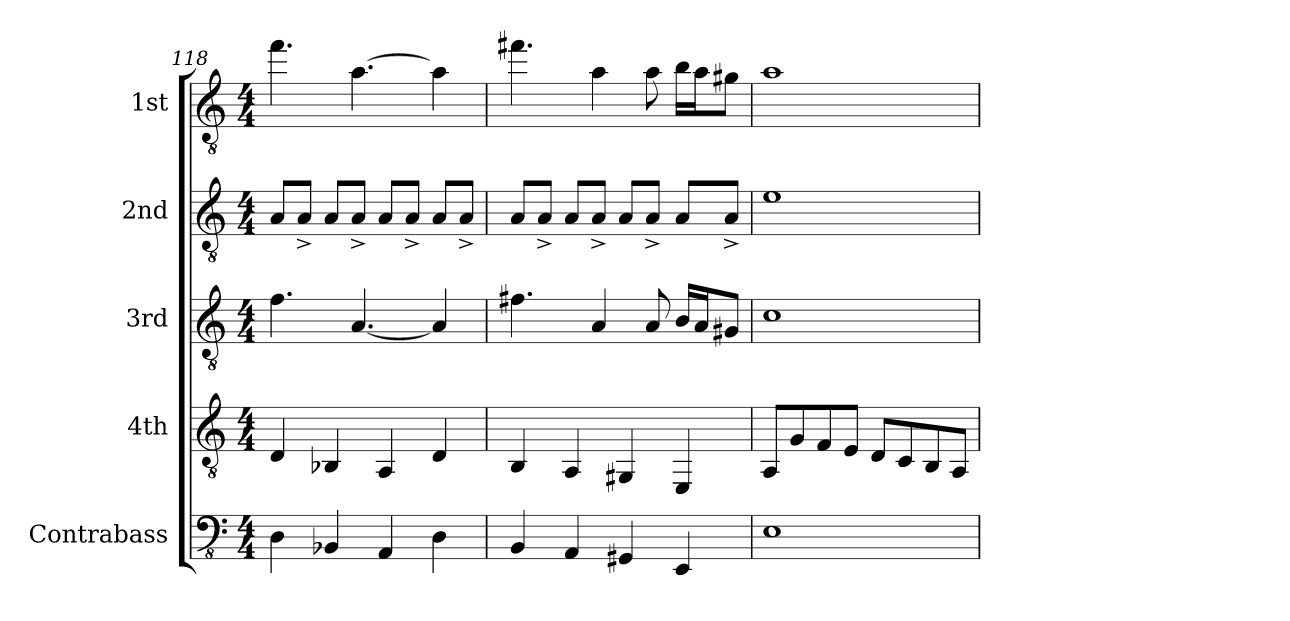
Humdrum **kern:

**kern	**kern	**kern	**kern	**kern
*part5	*part4	*part3	*part2	*part1
*staff5	*staff4	*staff3	*staff2	*staff1
*I"Contrabass	*I"4th	*I"3rd	*I"2nd	*I"1st
*I'C.B	*	*	*	*
!!LO:LB:g=z
*clefFv4	*clefGv2	*clefGv2	*clefGv2	*clefGv2
*k[]	*k[]	*k[]	*k[]	*k[]
*M4/4	*M4/4	*M4/4	*M4/4	*M4/4
=118	=118	=118	=118	=118
4DD\	4D/	4.f\	8A/L	4.ff\
.	.	.	8A^/J	.
4BBB-X/	4BB-X/	.	8A/L	.
.	.	[4.A/	8A^/J	[4.a\
4AAA/	4AA/	.	8A/L	.
.	.	.	8A^/J	.
4DD\	4D/	4A/]	8A/L	4a\]
.	.	.	8A^/J	.
=119	=119	=119	=119	=119
4BBB/	4BB/	4.f#X\	8A/L	4.ff#X\
.	.	.	8A^/J	.
4AAA/	4AA/	.	8A/L	.
.	.	4A/	8A^/J	4a\
4GGG#X/	4GG#X/	.	8A/L	.
.	.	8A/	8A^/J	8a\
4EEE/	4EE/	16B/LL	8A/L	16b\LL
.	.	16A/J	.	16a\J
.	.	8G#X/J	8A^/J	8g#X\J
=120	=120	=120	=120	=120
1EE	8AA/L	1c	1e	1a
.	8G/	.	.	.
.	8F/	.	.	.
.	8E/J	.	.	.
.	8D/L	.	.	.
.	8C/	.	.	.
.	8BB/	.	.	.
.	8AA/J	.	.	.
=	=	=	=	=
*-	*-	*-	*-	*-
